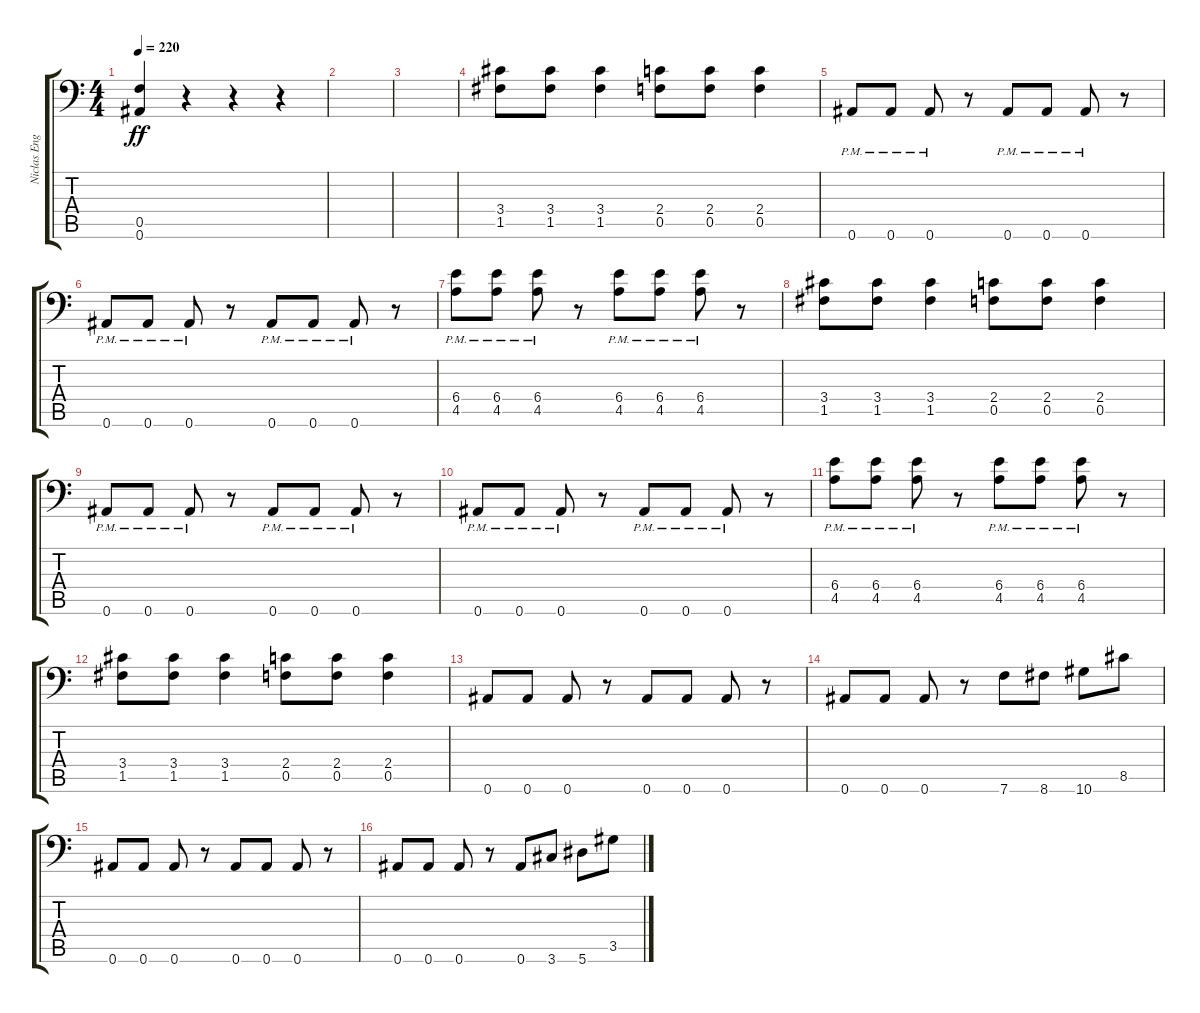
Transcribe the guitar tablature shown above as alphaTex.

\track ("Niclas Engelin " "Niclas Eng") {instrument distortionguitar}
\staff {score tabs}
\tuning (C4 G3 Eb3 Bb2 F2 Bb1) {hide}
\ts (4 4)
\tempo 220
\clef f4
\ks c
(0.5 0.6).4{dy ff} r.4 r.4 r.4 |
|
|
(3.4 1.5).8 (3.4 1.5).8 (3.4 1.5).4 (2.4 0.5).8 (2.4 0.5).8 (2.4 0.5).4 |
0.6{pm}.8 0.6{pm}.8 0.6{pm}.8 r.8 0.6{pm}.8 0.6{pm}.8 0.6{pm}.8 r.8 |
0.6{pm}.8 0.6{pm}.8 0.6{pm}.8 r.8 0.6{pm}.8 0.6{pm}.8 0.6{pm}.8 r.8 |
(6.4{pm} 4.5{pm}).8 (6.4{pm} 4.5{pm}).8 (6.4{pm} 4.5{pm}).8 r.8 (6.4{pm} 4.5{pm}).8 (6.4{pm} 4.5{pm}).8 (6.4{pm} 4.5{pm}).8 r.8 |
(3.4 1.5).8 (3.4 1.5).8 (3.4 1.5).4 (2.4 0.5).8 (2.4 0.5).8 (2.4 0.5).4 |
0.6{pm}.8 0.6{pm}.8 0.6{pm}.8 r.8 0.6{pm}.8 0.6{pm}.8 0.6{pm}.8 r.8 |
0.6{pm}.8 0.6{pm}.8 0.6{pm}.8 r.8 0.6{pm}.8 0.6{pm}.8 0.6{pm}.8 r.8 |
(6.4{pm} 4.5{pm}).8 (6.4{pm} 4.5{pm}).8 (6.4{pm} 4.5{pm}).8 r.8 (6.4{pm} 4.5{pm}).8 (6.4{pm} 4.5{pm}).8 (6.4{pm} 4.5{pm}).8 r.8 |
(3.4 1.5).8 (3.4 1.5).8 (3.4 1.5).4 (2.4 0.5).8 (2.4 0.5).8 (2.4 0.5).4 |
0.6.8 0.6.8 0.6.8 r.8 0.6.8 0.6.8 0.6.8 r.8 |
0.6.8 0.6.8 0.6.8 r.8 7.6.8 8.6.8 10.6.8 8.5.8 |
0.6.8 0.6.8 0.6.8 r.8 0.6.8 0.6.8 0.6.8 r.8 |
0.6.8 0.6.8 0.6.8 r.8 0.6.8 3.6.8 5.6.8 3.5.8
